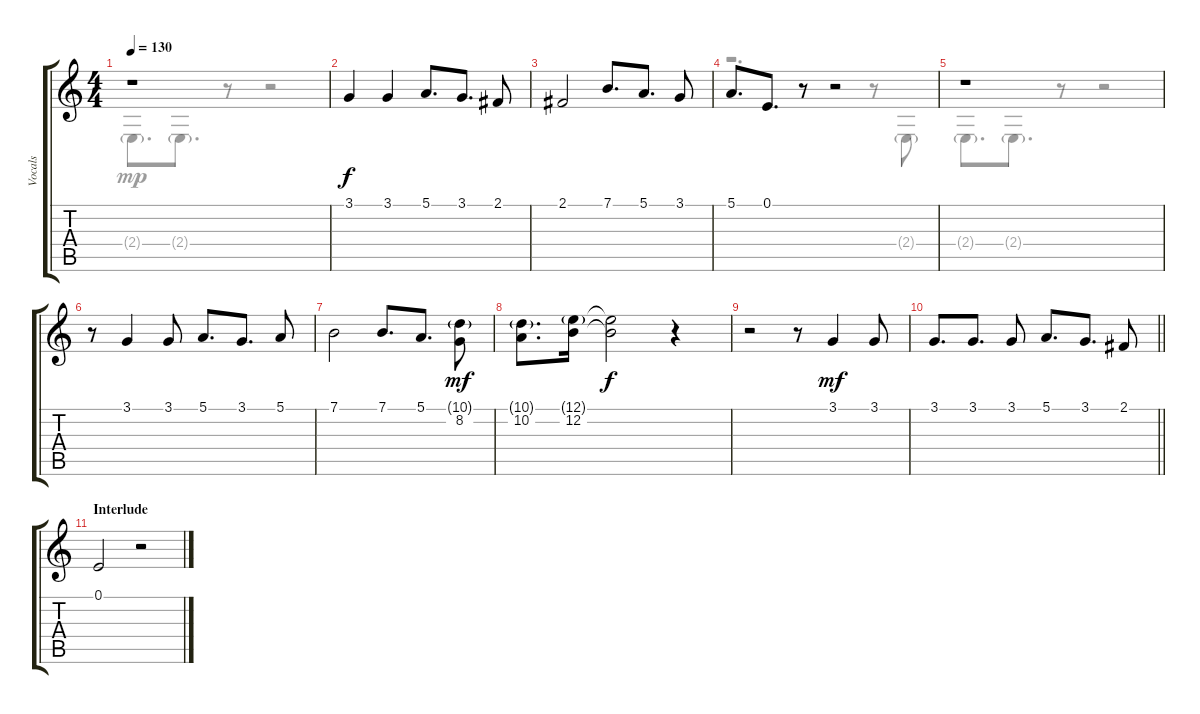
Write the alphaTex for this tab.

\track ("Vocals" "Vocals") {instrument lead1square}
\staff {score tabs}
\tuning (E4 B3 G3 D3 A2 E2) {hide}
\voice
\ts (4 4)
\tempo 130
\clef g2
\ks c
r.1{dy f} |
3.1.4 3.1.4 5.1.8{d} 3.1.8{d} 2.1.8 |
2.1.2 7.1.8{d} 5.1.8{d} 3.1.8 |
5.1.8{d} 0.1.8{d} r.8 r.2 |
r.1 |
r.8 3.1.4 3.1.8 5.1.8{d} 3.1.8{d} 5.1.8 |
7.1.2 7.1.8{d} 5.1.8{d} (10.1{g} 8.2).8{dy mf} |
(10.1{g} 10.2).8{d} (12.1{g} 12.2).16 (12.1{t} 12.2{t}).2{dy f} r.4 |
r.2 r.8 3.1.4{dy mf} 3.1.8 |
\barLineRight lightlight
3.1.8{d} 3.1.8{d} 3.1.8 5.1.8{d} 3.1.8{d} 2.1.8 |
\section ("" "Interlude")
0.1.2 r.2 |
|
|
|
|
\voice
\clef g2
\ottava regular
\simile none
\ks c
2.4{g}.8{d dy mp} 2.4{g}.8{d} r.8 r.2 |
|
|
r.2{d} r.8 2.4{g}.8 |
2.4{g}.8{d} 2.4{g}.8{d} r.8 r.2 |
|
|
|
|
\barLineRight lightlight
|
|
|
|
|
|
